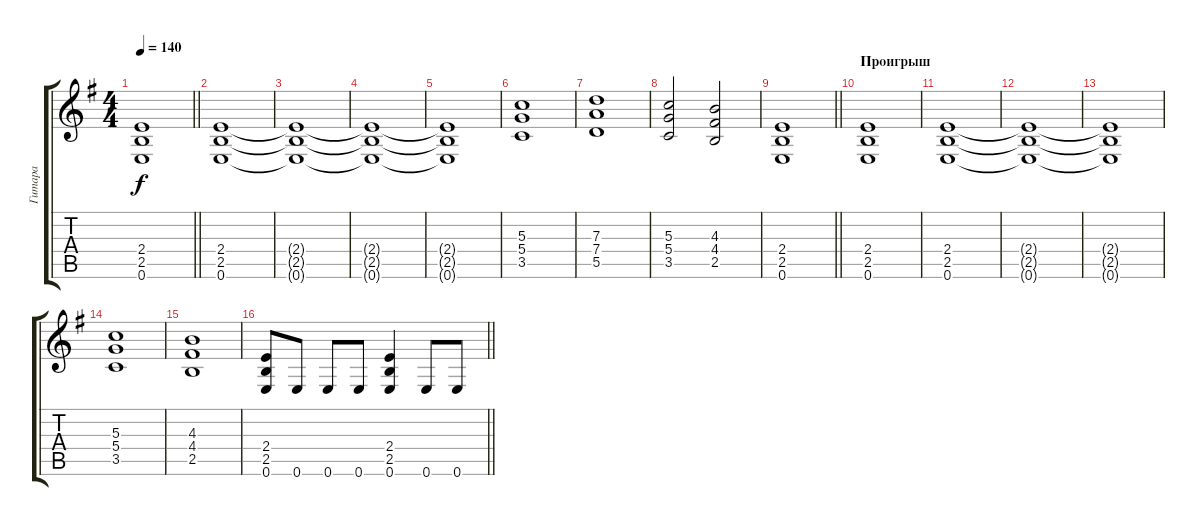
\track ("Гитара" "Гитара") {instrument distortionguitar}
\staff {score tabs}
\tuning (E4 B3 G3 D3 A2 E2) {hide}
\ts (4 4)
\tempo 140
\clef g2
\barLineRight lightlight
\ks eminor
(2.4 2.5 0.6).1{dy f} |
(2.4 2.5 0.6).1 |
(2.4{t} 2.5{t} 0.6{t}).1 |
(2.4{t} 2.5{t} 0.6{t}).1 |
(2.4{t} 2.5{t} 0.6{t}).1 |
(5.3 5.4 3.5).1 |
(7.3 7.4 5.5).1 |
(5.3 5.4 3.5).2 (4.3 4.4 2.5).2 |
\barLineRight lightlight
(2.4 2.5 0.6).1 |
\section ("" "Проигрыш")
(2.4 2.5 0.6).1 |
(2.4 2.5 0.6).1 |
(2.4{t} 2.5{t} 0.6{t}).1 |
(2.4{t} 2.5{t} 0.6{t}).1 |
(5.3 5.4 3.5).1 |
(4.3 4.4 2.5).1 |
\barLineRight lightlight
(2.4 2.5 0.6).8 0.6.8 0.6.8 0.6.8 (2.4 2.5 0.6).4 0.6.8 0.6.8
